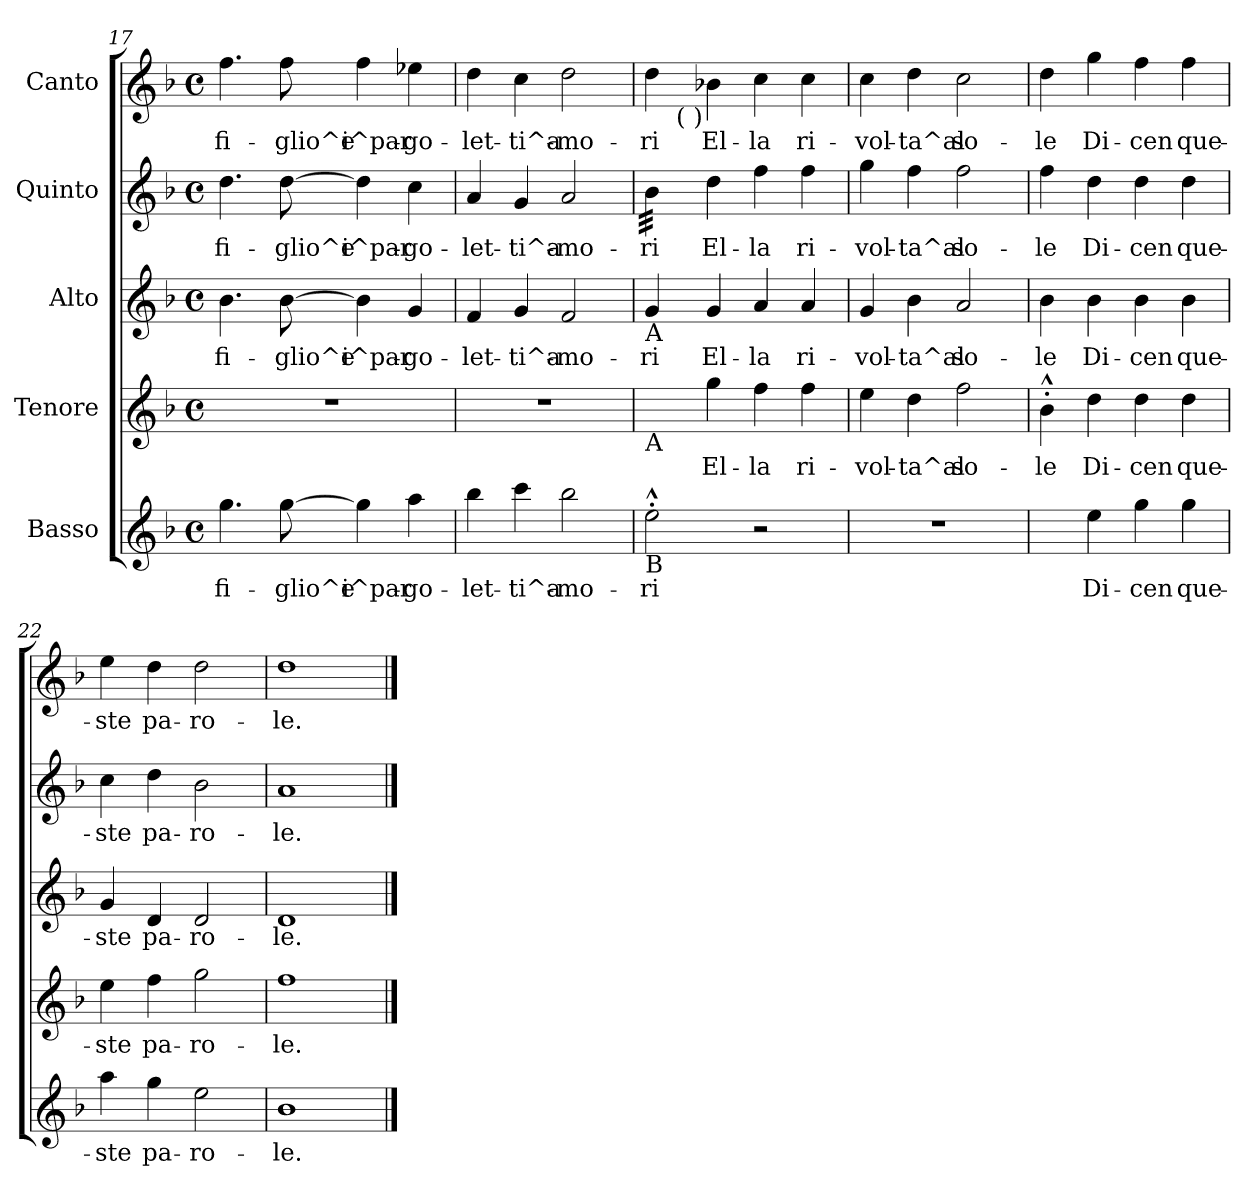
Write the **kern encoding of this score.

**kern	**text	**kern	**text	**kern	**text	**kern	**text	**kern	**text
*part5	*part5	*part4	*part4	*part3	*part3	*part2	*part2	*part1	*part1
*staff5	*staff5	*staff4	*staff4	*staff3	*staff3	*staff2	*staff2	*staff1	*staff1
*I"Basso	*	*I"Tenore	*	*I"Alto	*	*I"Quinto	*	*I"Canto	*
*clefG2	*	*clefG2	*	*clefG2	*	*clefG2	*	*clefG2	*
*k[b-]	*	*k[b-]	*	*k[b-]	*	*k[b-]	*	*k[b-]	*
*F:	*	*F:	*	*F:	*	*F:	*	*F:	*
*M4/4	*	*M4/4	*	*M4/4	*	*M4/4	*	*M4/4	*
*met(c)	*	*met(c)	*	*met(c)	*	*met(c)	*	*met(c)	*
=17	=17	=17	=17	=17	=17	=17	=17	=17	=17
!	!LO:LY:b	!	!	!	!LO:LY:b	!	!LO:LY:b	!	!LO:LY:b
4.gg\	fi-	1r	.	4.b-\	fi-	4.dd\	fi-	4.ff\	fi-
!	!LO:LY:b	!	!	!	!LO:LY:b	!	!LO:LY:b	!	!LO:LY:b
[<8gg\	-glio^e	.	.	[<8b-\	-glio^e	[<8dd\	-glio^e	8ff\	-glio^e
!	!LO:LY:b	!	!	!	!LO:LY:b	!	!LO:LY:b	!	!LO:LY:b
4gg\]	i^par-	.	.	4b-\]	i^par-	4dd\]	i^par-	4ff\	i^par-
!	!LO:LY:b	!	!	!	!LO:LY:b	!	!LO:LY:b	!	!LO:LY:b
4aa\	-go-	.	.	4g/	-go-	4cc\	-go-	4ee-X\	-go-
=18	=18	=18	=18	=18	=18	=18	=18	=18	=18
!	!LO:LY:b	!	!	!	!LO:LY:b	!	!LO:LY:b	!	!LO:LY:b
4bb-\	-let-	1r	.	4f/	-let-	4a/	-let-	4dd\	-let-
!	!LO:LY:b	!	!	!	!LO:LY:b	!	!LO:LY:b	!	!LO:LY:b
4ccc\	-ti^a-	.	.	4g/	-ti^a-	4g/	-ti^a-	4cc\	-ti^a-
!	!LO:LY:b	!	!	!	!LO:LY:b	!	!LO:LY:b	!	!LO:LY:b
2bb-\	-mo-	.	.	2f/	-mo-	2a/	-mo-	2dd\	-mo-
!!LO:PB:g=z
=19	=19	=19	=19	=19	=19	=19	=19	=19	=19
!	!	!	!	!	!	!	!	!LO:TX:b:t=A	!
!	!	!	!	!	!	!LO:TX:b:t=A	!	!	!
!	!	!	!	!LO:TX:b:t=A	!	!	!	!	!
!	!	!LO:TX:b:t=A	!	!	!	!	!	!	!
!LO:TX:b:t=B	!	!	!	!	!	!	!	!	!
!	!LO:LY:b	!	!	!	!LO:LY:b	!	!LO:LY:b	!	!LO:LY:b
*	*	*	*	*	*	*	*	*^	*
*	*	*	*	*	*	*tremolo	*	*	*	*
2ee^^>'>\	-ri	4ryy	.	4g/	-ri	32b-\LLL	-ri	4dd\	8ryy	-ri
.	.	.	.	.	.	32b-\	.	.	.	.
.	.	.	.	.	.	32b-\	.	.	.	.
.	.	.	.	.	.	32b-\	.	.	.	.
!	!	!	!	!	!	!	!	!	!LO:TX:b:t=( )	!
.	.	.	.	.	.	32b-\	.	.	2..ryy	.
.	.	.	.	.	.	32b-\	.	.	.	.
.	.	.	.	.	.	32b-\	.	.	.	.
.	.	.	.	.	.	32b-\JJJ	.	.	.	.
*	*	*	*	*	*	*Xtremolo	*	*	*	*
!	!	!	!LO:LY:b	!	!LO:LY:b	!	!LO:LY:b	!	!	!LO:LY:b
.	.	4gg\	El-	4g/	El-	4dd\	El-	4b-X\	.	El-
!	!	!	!LO:LY:b	!	!LO:LY:b	!	!LO:LY:b	!	!	!LO:LY:b
2r	.	4ff\	-la	4a/	-la	4ff\	-la	4cc\	.	-la
!	!	!	!LO:LY:b	!	!LO:LY:b	!	!LO:LY:b	!	!	!LO:LY:b
.	.	4ff\	ri-	4a/	ri-	4ff\	ri-	4cc\	.	ri-
=20	=20	=20	=20	=20	=20	=20	=20	=20	=20	=20
!	!	!	!LO:LY:b	!	!LO:LY:b	!	!LO:LY:b	!	!	!LO:LY:b
*	*	*	*	*	*	*	*	*v	*v	*
1r	.	4ee\	-vol-	4g/	-vol-	4gg\	-vol-	4cc\	-vol-
!	!	!	!LO:LY:b	!	!LO:LY:b	!	!LO:LY:b	!	!LO:LY:b
.	.	4dd\	-ta^al	4b-\	-ta^al	4ff\	-ta^al	4dd\	-ta^al
!	!	!	!LO:LY:b	!	!LO:LY:b	!	!LO:LY:b	!	!LO:LY:b
.	.	2ff\	so-	2a/	so-	2ff\	so-	2cc\	so-
=21	=21	=21	=21	=21	=21	=21	=21	=21	=21
!	!	!	!LO:LY:b	!	!LO:LY:b	!	!LO:LY:b	!	!LO:LY:b
4ryy	.	4b-^^>'>\	-le	4b-\	-le	4ff\	-le	4dd\	-le
!	!LO:LY:b	!	!LO:LY:b	!	!LO:LY:b	!	!LO:LY:b	!	!LO:LY:b
4ee\	Di-	4dd\	Di-	4b-\	Di-	4dd\	Di-	4gg\	Di-
!	!LO:LY:b	!	!LO:LY:b	!	!LO:LY:b	!	!LO:LY:b	!	!LO:LY:b
4gg\	-cen	4dd\	-cen	4b-\	-cen	4dd\	-cen	4ff\	-cen
!	!LO:LY:b	!	!LO:LY:b	!	!LO:LY:b	!	!LO:LY:b	!	!LO:LY:b
4gg\	que-	4dd\	que-	4b-\	que-	4dd\	que-	4ff\	que-
=22	=22	=22	=22	=22	=22	=22	=22	=22	=22
!	!LO:LY:b	!	!LO:LY:b	!	!LO:LY:b	!	!LO:LY:b	!	!LO:LY:b
4aa\	-ste	4ee\	-ste	4g/	-ste	4cc\	-ste	4ee\	-ste
!	!LO:LY:b	!	!LO:LY:b	!	!LO:LY:b	!	!LO:LY:b	!	!LO:LY:b
4gg\	pa-	4ff\	pa-	4d/	pa-	4dd\	pa-	4dd\	pa-
!	!LO:LY:b	!	!LO:LY:b	!	!LO:LY:b	!	!LO:LY:b	!	!LO:LY:b
2ee\	-ro-	2gg\	-ro-	2d/	-ro-	2b-\	-ro-	2dd\	-ro-
=23	=23	=23	=23	=23	=23	=23	=23	=23	=23
!	!LO:LY:b	!	!LO:LY:b	!	!LO:LY:b	!	!LO:LY:b	!	!LO:LY:b
1b-	-le.	1ff	-le.	1d	-le.	1a	-le.	1dd	-le.
==	==	==	==	==	==	==	==	==	==
*-	*-	*-	*-	*-	*-	*-	*-	*-	*-
